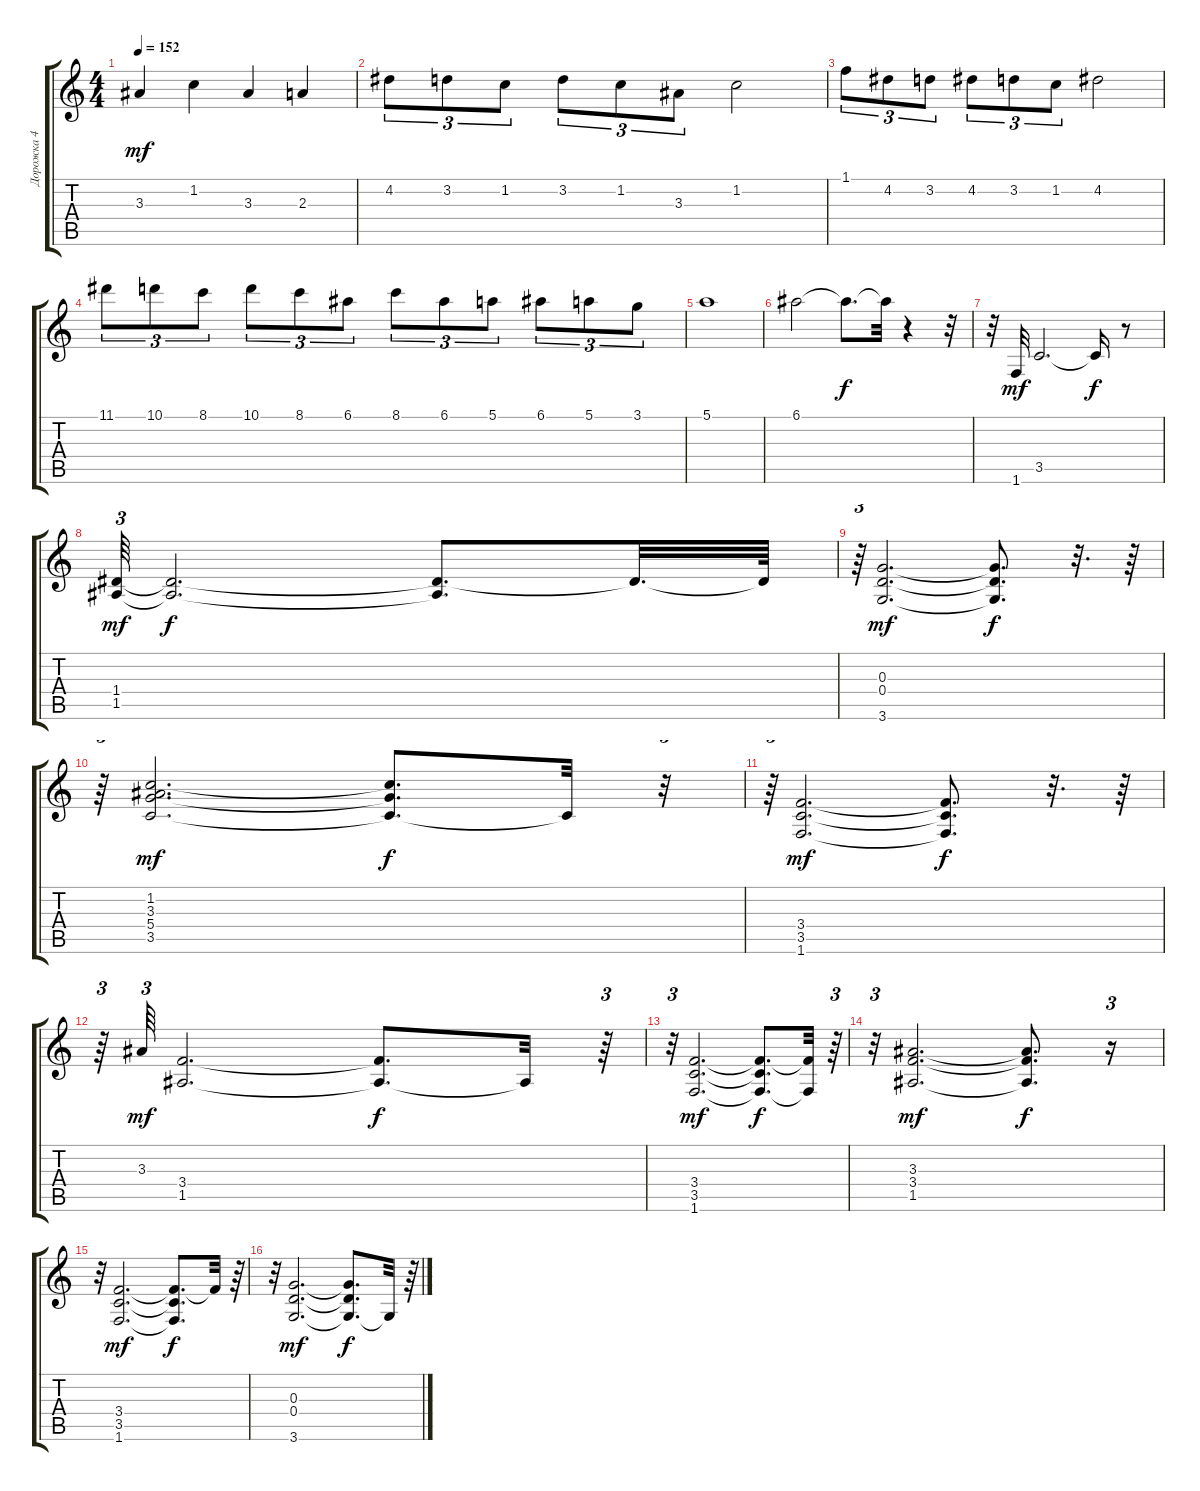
\track ("Дорожка 4" "Дорожка 4") {instrument overdrivenguitar}
\staff {score tabs}
\tuning (E4 B3 G3 D3 A2 E2) {hide}
\ts (4 4)
\tempo 152
\clef g2
\ks c
3.3.4{dy mf} 1.2.4 3.3.4 2.3.4 |
4.2.8{tu (3 2)} 3.2.8{tu (3 2)} 1.2.8{tu (3 2)} 3.2.8{tu (3 2)} 1.2.8{tu (3 2)} 3.3.8{tu (3 2)} 1.2.2 |
1.1.8{tu (3 2)} 4.2.8{tu (3 2)} 3.2.8{tu (3 2)} 4.2.8{tu (3 2)} 3.2.8{tu (3 2)} 1.2.8{tu (3 2)} 4.2.2 |
11.1.8{tu (3 2)} 10.1.8{tu (3 2)} 8.1.8{tu (3 2)} 10.1.8{tu (3 2)} 8.1.8{tu (3 2)} 6.1.8{tu (3 2)} 8.1.8{tu (3 2)} 6.1.8{tu (3 2)} 5.1.8{tu (3 2)} 6.1.8{tu (3 2)} 5.1.8{tu (3 2)} 3.1.8{tu (3 2)} |
5.1.1 |
6.1.2 6.1{t}.8{d dy f} 6.1{t}.32 r.4 r.32 |
r.32 1.6.32{dy mf} 3.5.2{d} 3.5{t}.16{dy f} r.8 |
(1.4 1.5).64{tu (3 2) dy mf} (1.4{t} 1.5{t}).2{d dy f} (1.4{t} 1.5{t}).8{d} 1.4{t}.32{d} 1.4{t}.64 |
r.64{tu (3 2)} (0.3 0.4 3.6).2{d dy mf} (0.3{t} 0.4{t} 3.6{t}).8{d dy f} r.32{d} r.64 |
r.64{tu (3 2)} (1.2 3.3 5.4 3.5).2{d dy mf} (1.2{t} 5.4{t} 3.5{t}).8{d dy f} 3.5{t}.32 r.32{tu (3 2)} |
r.64{tu (3 2)} (3.4 3.5 1.6).2{d dy mf} (3.4{t} 3.5{t} 1.6{t}).8{d dy f} r.32{d} r.64 |
r.64{tu (3 2)} 3.3.64{tu (3 2) dy mf} (3.4 1.5).2{d} (3.4{t} 1.5{t}).8{d dy f} 1.5{t}.32 r.64{tu (3 2)} |
r.32{tu (3 2)} (3.4 3.5 1.6).2{d dy mf} (3.4{t} 3.5{t} 1.6{t}).8{d dy f} (3.4{t} 1.6{t}).32 r.64{tu (3 2)} |
r.32{tu (3 2)} (3.3 3.4 1.5).2{d dy mf} (3.3{t} 3.4{t} 1.5{t}).8{d dy f} r.16{tu (3 2)} |
r.32{tu (3 2)} (3.4 3.5 1.6).2{d dy mf} (3.4{t} 3.5{t} 1.6{t}).8{d dy f} 3.4{t}.32 r.64{tu (3 2)} |
r.32{tu (3 2)} (0.3 0.4 3.6).2{d dy mf} (0.3{t} 0.4{t} 3.6{t}).8{d dy f} 3.6{t}.32 r.64{tu (3 2)}
